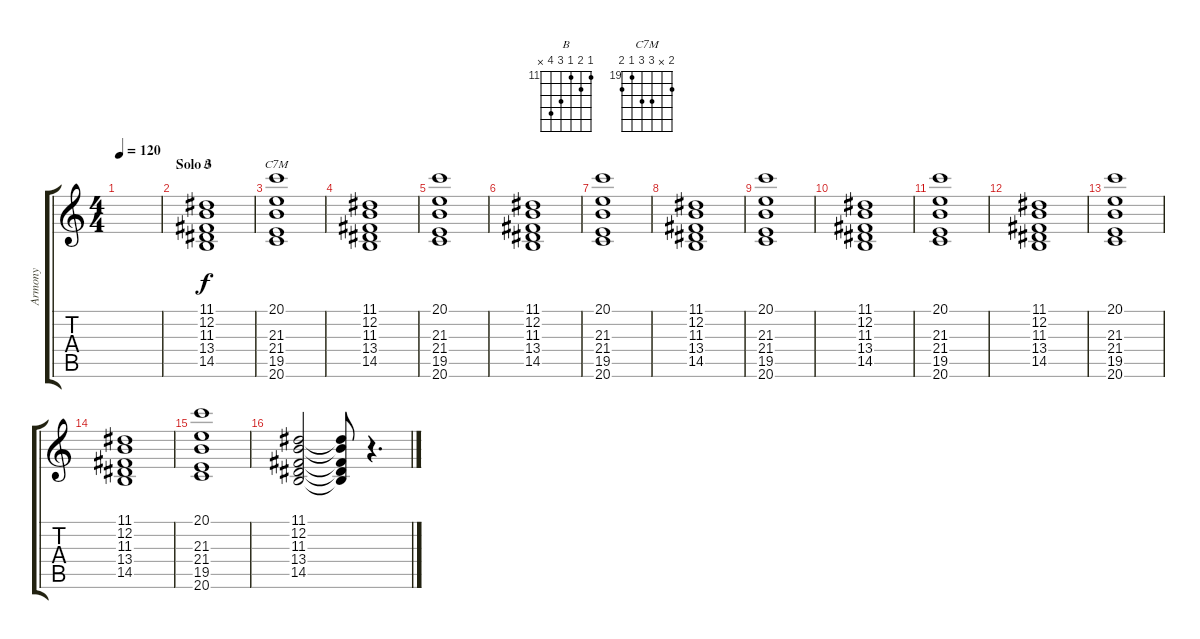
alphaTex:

\track ("Armony" "Armony") {instrument stringensemble1}
\staff {score tabs}
\tuning (E4 B3 G3 D3 A2 E2) {hide}
\chord ("B" 11 12 11 13 14 x) {firstfret 11}
\chord ("C7M" 20 x 21 21 19 20) {firstfret 19}
\ts (4 4)
\tempo 120
\clef g2
\ks c
|
\section ("" "Solo 3")
(11.1 12.2 11.3 13.4 14.5).1{ch "B"} |
(20.1 21.3 21.4 19.5 20.6).1{ch "C7M"} |
(11.1 12.2 11.3 13.4 14.5).1 |
(20.1 21.3 21.4 19.5 20.6).1 |
(11.1 12.2 11.3 13.4 14.5).1 |
(20.1 21.3 21.4 19.5 20.6).1 |
(11.1 12.2 11.3 13.4 14.5).1 |
(20.1 21.3 21.4 19.5 20.6).1 |
(11.1 12.2 11.3 13.4 14.5).1 |
(20.1 21.3 21.4 19.5 20.6).1 |
(11.1 12.2 11.3 13.4 14.5).1 |
(20.1 21.3 21.4 19.5 20.6).1 |
(11.1 12.2 11.3 13.4 14.5).1 |
(20.1 21.3 21.4 19.5 20.6).1 |
(11.1 12.2 11.3 13.4 14.5).2 (11.1{t} 12.2{t} 11.3{t} 13.4{t} 14.5{t}).8{dy f} r.4{d}
